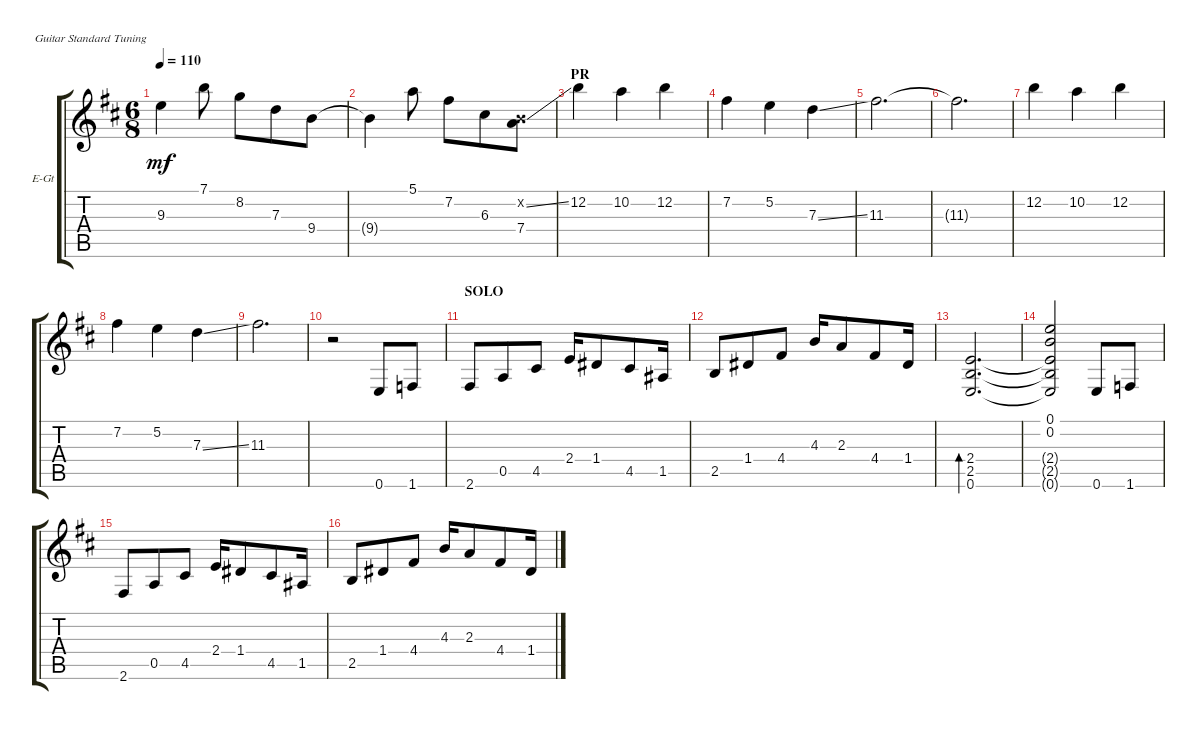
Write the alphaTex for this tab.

\defaultSystemsLayout 4
\bracketExtendMode groupsimilarinstruments
\firstSystemTrackNameOrientation horizontal
\otherSystemsTrackNameOrientation horizontal
\track ("Electric Guitar" "E-Gt") {instrument distortionguitar}
\staff {score tabs}
\tuning (E4 B3 G3 D3 A2 E2)
\ts (6 8)
\tempo 110
\clef g2
\scale
0.333333
\ks bminor
9.3{t}.4{dy mf} 7.1.8 8.2.8 7.3.8 9.4.8 |
\scale
0.333333 9.4{t}.4 5.1.8 7.2.8 6.3.8 (7.4 0.2{ss x}).8 |
\section ("" "PR")
\scale
0.333333 12.2.4 10.2.4 12.2.4 |
\scale
0.333333 7.2.4 5.2.4 7.3{ss}.4 |
\scale
0.333333 11.3.2{d} |
\scale
0.333333 11.3{t}.2{d} |
\scale
0.333333 12.2.4 10.2.4 12.2.4 |
\scale
0.333333 7.2.4 5.2.4 7.3{ss}.4 |
\scale
0.333333 11.3.2{d} |
\scale
0.333333 r.2 0.6.8 1.6.8 |
\section ("" "SOLO")
\scale
0.333333 2.6.8 0.5.8 4.5.8 2.4.16 1.4.8 4.5.8 1.5.16 |
\scale
0.333333 2.5.8 1.4.8 4.4.8 4.3.16 2.3.8 4.4.8 1.4.16 |
\scale
0.333333 (0.6 2.5 2.4).2{d bd 30} |
\scale
0.333333 (0.6{t} 2.5{t} 2.4{t} 0.1 0.2).2 0.6.8 1.6.8 |
\scale
0.333333 2.6.8 0.5.8 4.5.8 2.4.16 1.4.8 4.5.8 1.5.16 |
\scale
0.333333 2.5.8 1.4.8 4.4.8 4.3.16 2.3.8 4.4.8 1.4.16
